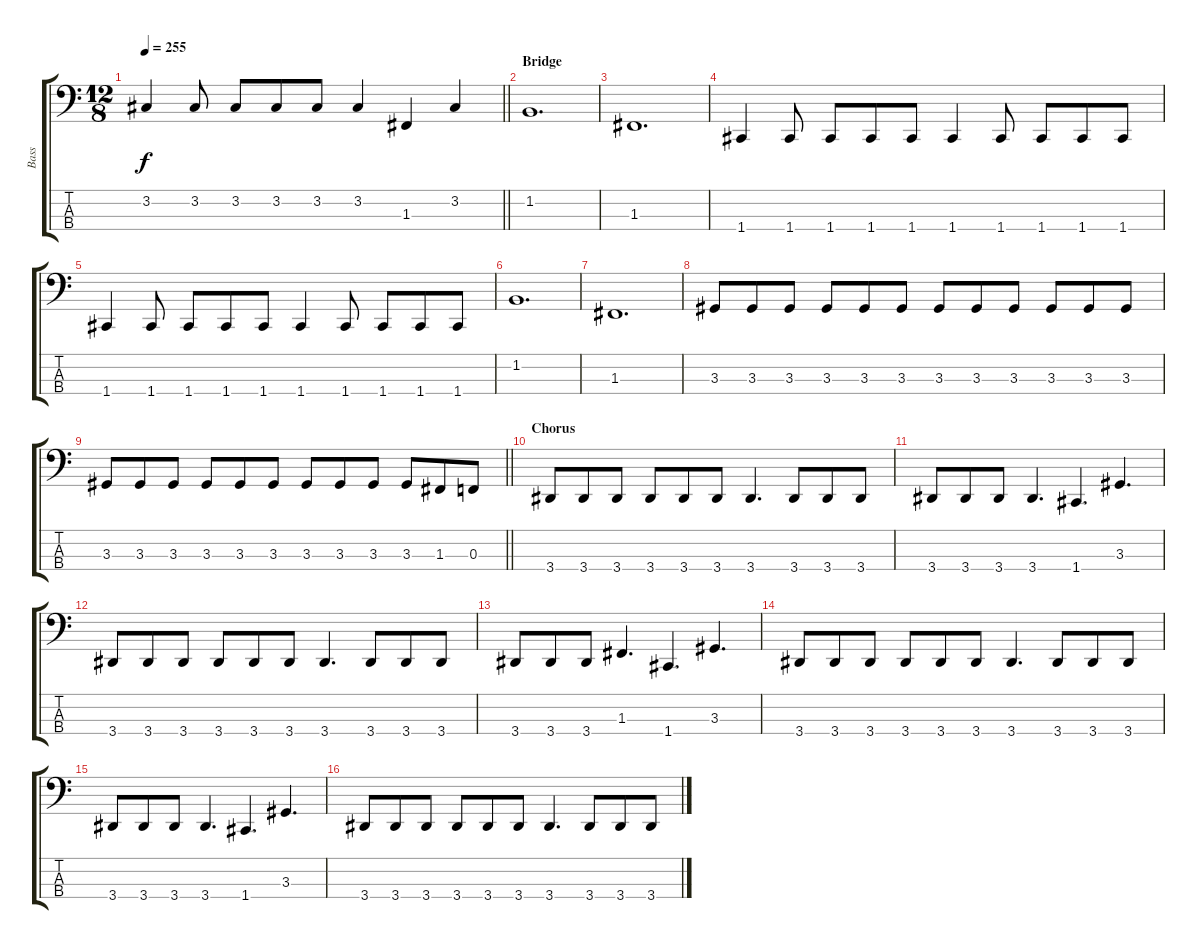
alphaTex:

\track ("Bass" "Bass") {instrument electricbassfinger}
\staff {score tabs}
\tuning (Eb2 Bb1 F1 C1) {hide}
\ts (12 8)
\tempo 255
\clef f4
\barLineRight lightlight
\ks c
3.2.4{dy f} 3.2.8 3.2.8 3.2.8 3.2.8 3.2.4 1.3.4 3.2.4 |
\section ("" "Bridge")
1.2.1{d} |
1.3.1{d} |
1.4.4 1.4.8 1.4.8 1.4.8 1.4.8 1.4.4 1.4.8 1.4.8 1.4.8 1.4.8 |
1.4.4 1.4.8 1.4.8 1.4.8 1.4.8 1.4.4 1.4.8 1.4.8 1.4.8 1.4.8 |
1.2.1{d} |
1.3.1{d} |
3.3.8 3.3.8 3.3.8 3.3.8 3.3.8 3.3.8 3.3.8 3.3.8 3.3.8 3.3.8 3.3.8 3.3.8 |
\barLineRight lightlight
3.3.8 3.3.8 3.3.8 3.3.8 3.3.8 3.3.8 3.3.8 3.3.8 3.3.8 3.3.8 1.3.8 0.3.8 |
\section ("" "Chorus")
3.4.8 3.4.8 3.4.8 3.4.8 3.4.8 3.4.8 3.4.4{d} 3.4.8 3.4.8 3.4.8 |
3.4.8 3.4.8 3.4.8 3.4.4{d} 1.4.4{d} 3.3.4{d} |
3.4.8 3.4.8 3.4.8 3.4.8 3.4.8 3.4.8 3.4.4{d} 3.4.8 3.4.8 3.4.8 |
3.4.8 3.4.8 3.4.8 1.3.4{d} 1.4.4{d} 3.3.4{d} |
3.4.8 3.4.8 3.4.8 3.4.8 3.4.8 3.4.8 3.4.4{d} 3.4.8 3.4.8 3.4.8 |
3.4.8 3.4.8 3.4.8 3.4.4{d} 1.4.4{d} 3.3.4{d} |
3.4.8 3.4.8 3.4.8 3.4.8 3.4.8 3.4.8 3.4.4{d} 3.4.8 3.4.8 3.4.8
